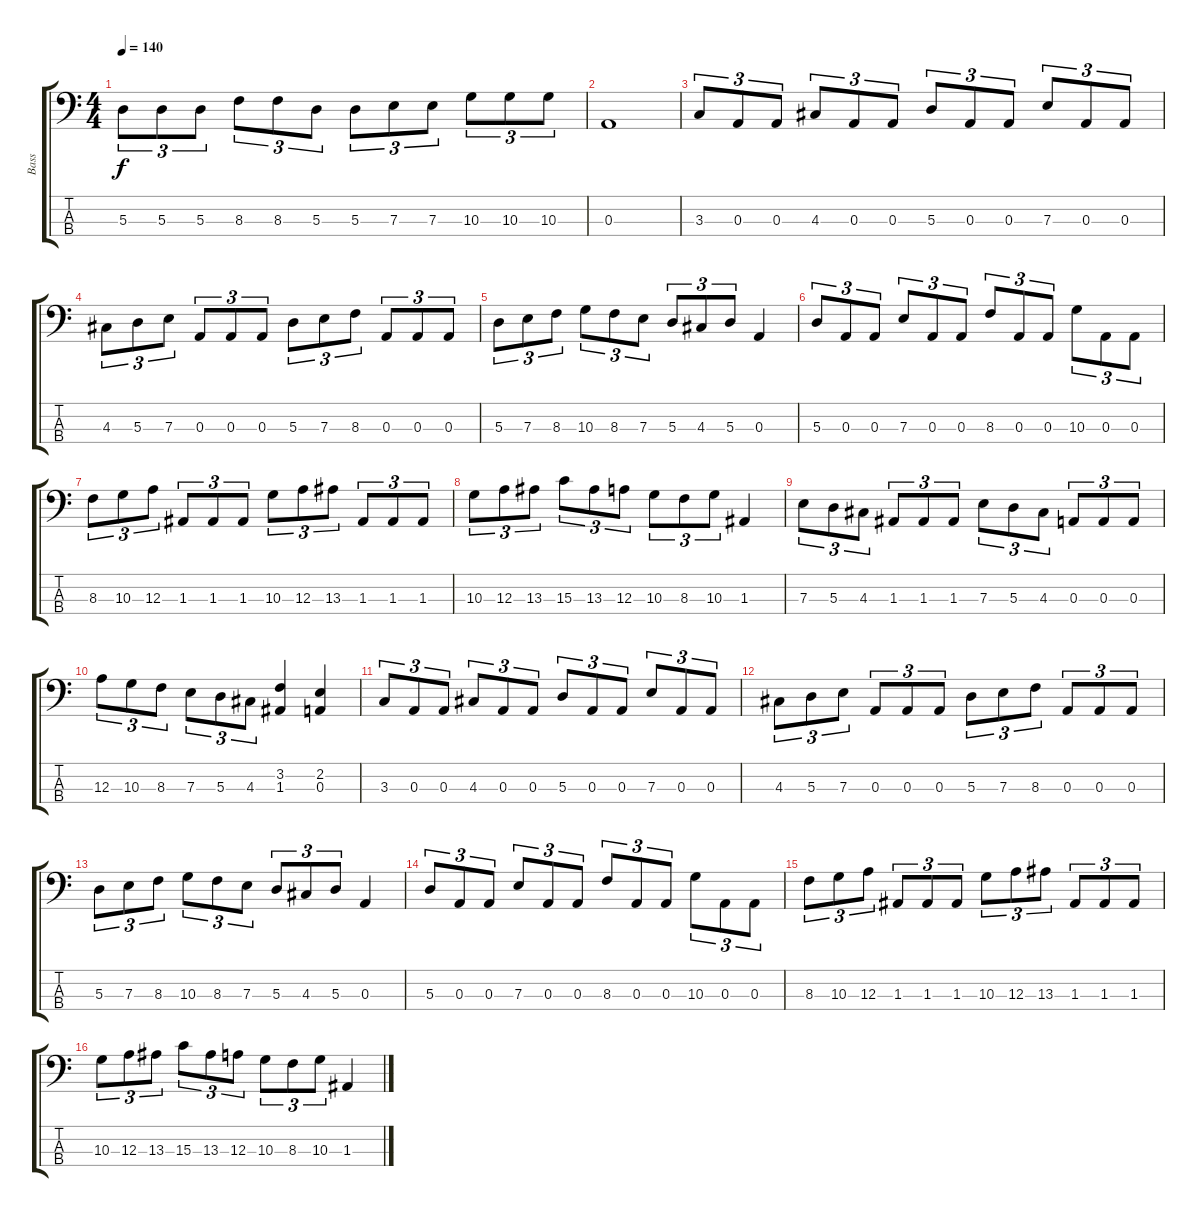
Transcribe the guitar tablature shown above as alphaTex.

\track ("Bass" "Bass") {instrument electricbassfinger}
\staff {score tabs}
\tuning (G2 D2 A1 E1) {hide}
\ts (4 4)
\tempo 140
\clef f4
\ks c
5.3.8{tu (3 2) dy f} 5.3.8{tu (3 2)} 5.3.8{tu (3 2)} 8.3.8{tu (3 2)} 8.3.8{tu (3 2)} 5.3.8{tu (3 2)} 5.3.8{tu (3 2)} 7.3.8{tu (3 2)} 7.3.8{tu (3 2)} 10.3.8{tu (3 2)} 10.3.8{tu (3 2)} 10.3.8{tu (3 2)} |
0.3.1{balance 8 instrument slapbass1} |
3.3.8{tu (3 2)} 0.3.8{tu (3 2)} 0.3.8{tu (3 2)} 4.3.8{tu (3 2)} 0.3.8{tu (3 2)} 0.3.8{tu (3 2)} 5.3.8{tu (3 2)} 0.3.8{tu (3 2)} 0.3.8{tu (3 2)} 7.3.8{tu (3 2)} 0.3.8{tu (3 2)} 0.3.8{tu (3 2)} |
4.3.8{tu (3 2)} 5.3.8{tu (3 2)} 7.3.8{tu (3 2)} 0.3.8{tu (3 2)} 0.3.8{tu (3 2)} 0.3.8{tu (3 2)} 5.3.8{tu (3 2)} 7.3.8{tu (3 2)} 8.3.8{tu (3 2)} 0.3.8{tu (3 2)} 0.3.8{tu (3 2)} 0.3.8{tu (3 2)} |
5.3.8{tu (3 2)} 7.3.8{tu (3 2)} 8.3.8{tu (3 2)} 10.3.8{tu (3 2)} 8.3.8{tu (3 2)} 7.3.8{tu (3 2)} 5.3.8{tu (3 2)} 4.3.8{tu (3 2)} 5.3.8{tu (3 2)} 0.3.4 |
5.3.8{tu (3 2)} 0.3.8{tu (3 2)} 0.3.8{tu (3 2)} 7.3.8{tu (3 2)} 0.3.8{tu (3 2)} 0.3.8{tu (3 2)} 8.3.8{tu (3 2)} 0.3.8{tu (3 2)} 0.3.8{tu (3 2)} 10.3.8{tu (3 2)} 0.3.8{tu (3 2)} 0.3.8{tu (3 2)} |
8.3.8{tu (3 2)} 10.3.8{tu (3 2)} 12.3.8{tu (3 2)} 1.3.8{tu (3 2)} 1.3.8{tu (3 2)} 1.3.8{tu (3 2)} 10.3.8{tu (3 2)} 12.3.8{tu (3 2)} 13.3.8{tu (3 2)} 1.3.8{tu (3 2)} 1.3.8{tu (3 2)} 1.3.8{tu (3 2)} |
10.3.8{tu (3 2)} 12.3.8{tu (3 2)} 13.3.8{tu (3 2)} 15.3.8{tu (3 2)} 13.3.8{tu (3 2)} 12.3.8{tu (3 2)} 10.3.8{tu (3 2)} 8.3.8{tu (3 2)} 10.3.8{tu (3 2)} 1.3.4 |
7.3.8{tu (3 2)} 5.3.8{tu (3 2)} 4.3.8{tu (3 2)} 1.3.8{tu (3 2)} 1.3.8{tu (3 2)} 1.3.8{tu (3 2)} 7.3.8{tu (3 2)} 5.3.8{tu (3 2)} 4.3.8{tu (3 2)} 0.3.8{tu (3 2)} 0.3.8{tu (3 2)} 0.3.8{tu (3 2)} |
12.3.8{tu (3 2)} 10.3.8{tu (3 2)} 8.3.8{tu (3 2)} 7.3.8{tu (3 2)} 5.3.8{tu (3 2)} 4.3.8{tu (3 2)} (3.2 1.3).4 (2.2 0.3).4 |
3.3.8{tu (3 2) balance 10 instrument electricbassfinger} 0.3.8{tu (3 2)} 0.3.8{tu (3 2)} 4.3.8{tu (3 2)} 0.3.8{tu (3 2)} 0.3.8{tu (3 2)} 5.3.8{tu (3 2)} 0.3.8{tu (3 2)} 0.3.8{tu (3 2)} 7.3.8{tu (3 2)} 0.3.8{tu (3 2)} 0.3.8{tu (3 2)} |
4.3.8{tu (3 2)} 5.3.8{tu (3 2)} 7.3.8{tu (3 2)} 0.3.8{tu (3 2)} 0.3.8{tu (3 2)} 0.3.8{tu (3 2)} 5.3.8{tu (3 2)} 7.3.8{tu (3 2)} 8.3.8{tu (3 2)} 0.3.8{tu (3 2)} 0.3.8{tu (3 2)} 0.3.8{tu (3 2)} |
5.3.8{tu (3 2)} 7.3.8{tu (3 2)} 8.3.8{tu (3 2)} 10.3.8{tu (3 2)} 8.3.8{tu (3 2)} 7.3.8{tu (3 2)} 5.3.8{tu (3 2)} 4.3.8{tu (3 2)} 5.3.8{tu (3 2)} 0.3.4 |
5.3.8{tu (3 2)} 0.3.8{tu (3 2)} 0.3.8{tu (3 2)} 7.3.8{tu (3 2)} 0.3.8{tu (3 2)} 0.3.8{tu (3 2)} 8.3.8{tu (3 2)} 0.3.8{tu (3 2)} 0.3.8{tu (3 2)} 10.3.8{tu (3 2)} 0.3.8{tu (3 2)} 0.3.8{tu (3 2)} |
8.3.8{tu (3 2)} 10.3.8{tu (3 2)} 12.3.8{tu (3 2)} 1.3.8{tu (3 2)} 1.3.8{tu (3 2)} 1.3.8{tu (3 2)} 10.3.8{tu (3 2)} 12.3.8{tu (3 2)} 13.3.8{tu (3 2)} 1.3.8{tu (3 2)} 1.3.8{tu (3 2)} 1.3.8{tu (3 2)} |
10.3.8{tu (3 2)} 12.3.8{tu (3 2)} 13.3.8{tu (3 2)} 15.3.8{tu (3 2)} 13.3.8{tu (3 2)} 12.3.8{tu (3 2)} 10.3.8{tu (3 2)} 8.3.8{tu (3 2)} 10.3.8{tu (3 2)} 1.3.4
